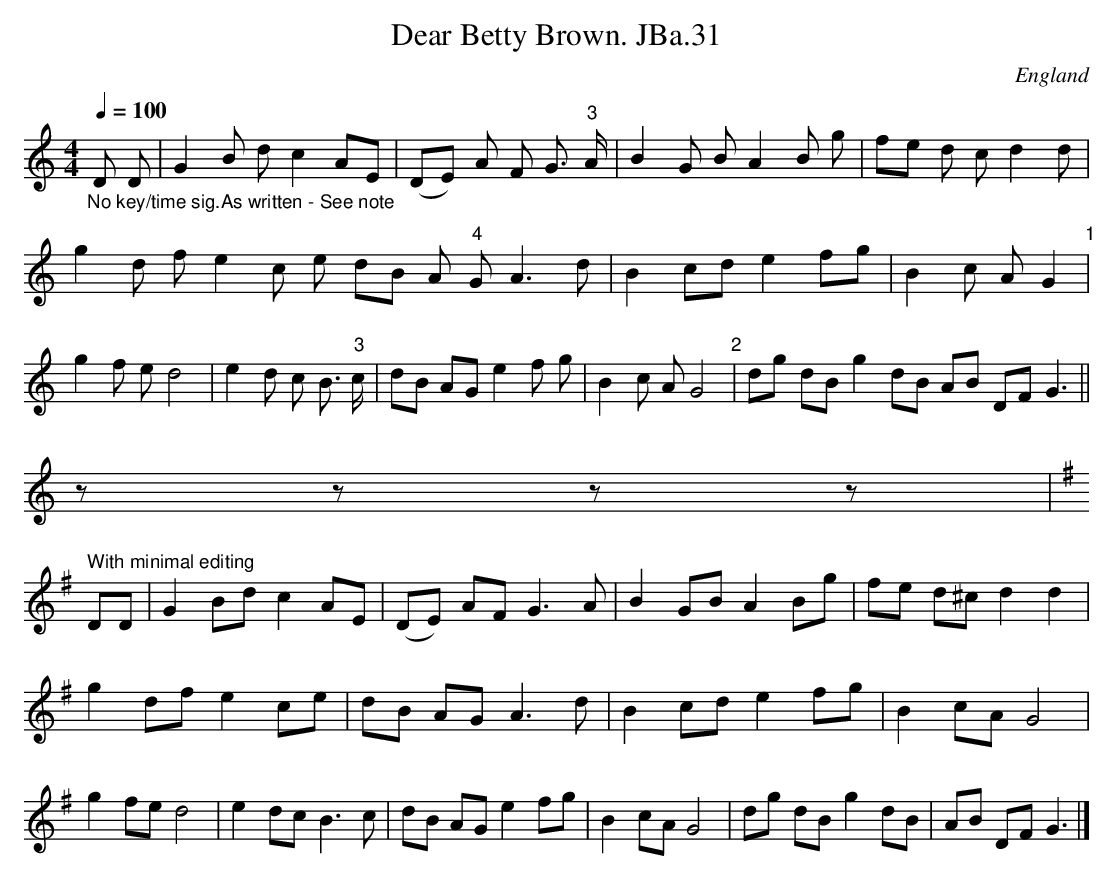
X:1
T:Dear Betty Brown. JBa.31
L:1/8
M:4/4
O:England
Q:1/4=100
K:C major
"_No key/time sig.As written - See note"  D D | G2 B d c2  AE |\
(DE) A F G>"3" A | B2G B A2 B g |fe d c d2 d |!
g2 d f e2 c e dB A  "4"G A3 d | B2 cd e2 fg |B2 c  A G2 "1" |!
g2 f e d4 | e2 d c B> "3"c | dB AG e2 f g | B2 c A G4 "2" |\
dg dB g2 dB AB DF G3 ||!
zzzz|!
" With minimal editing"
K:G major
DD | G2 Bd c2  AE |(DE) AF G3 A | B2 GB A2 Bg |\
fe d^c d2 d2 |!
g2 df e2 ce |  dB AG A3 d | B2 cd e2 fg |B2 cA G4 |!
g2 fe d4 | e2 dc B3 c |\
dB AG e2 fg | B2 cA G4 |dg dB g2 dB |  AB DF G3 |]
